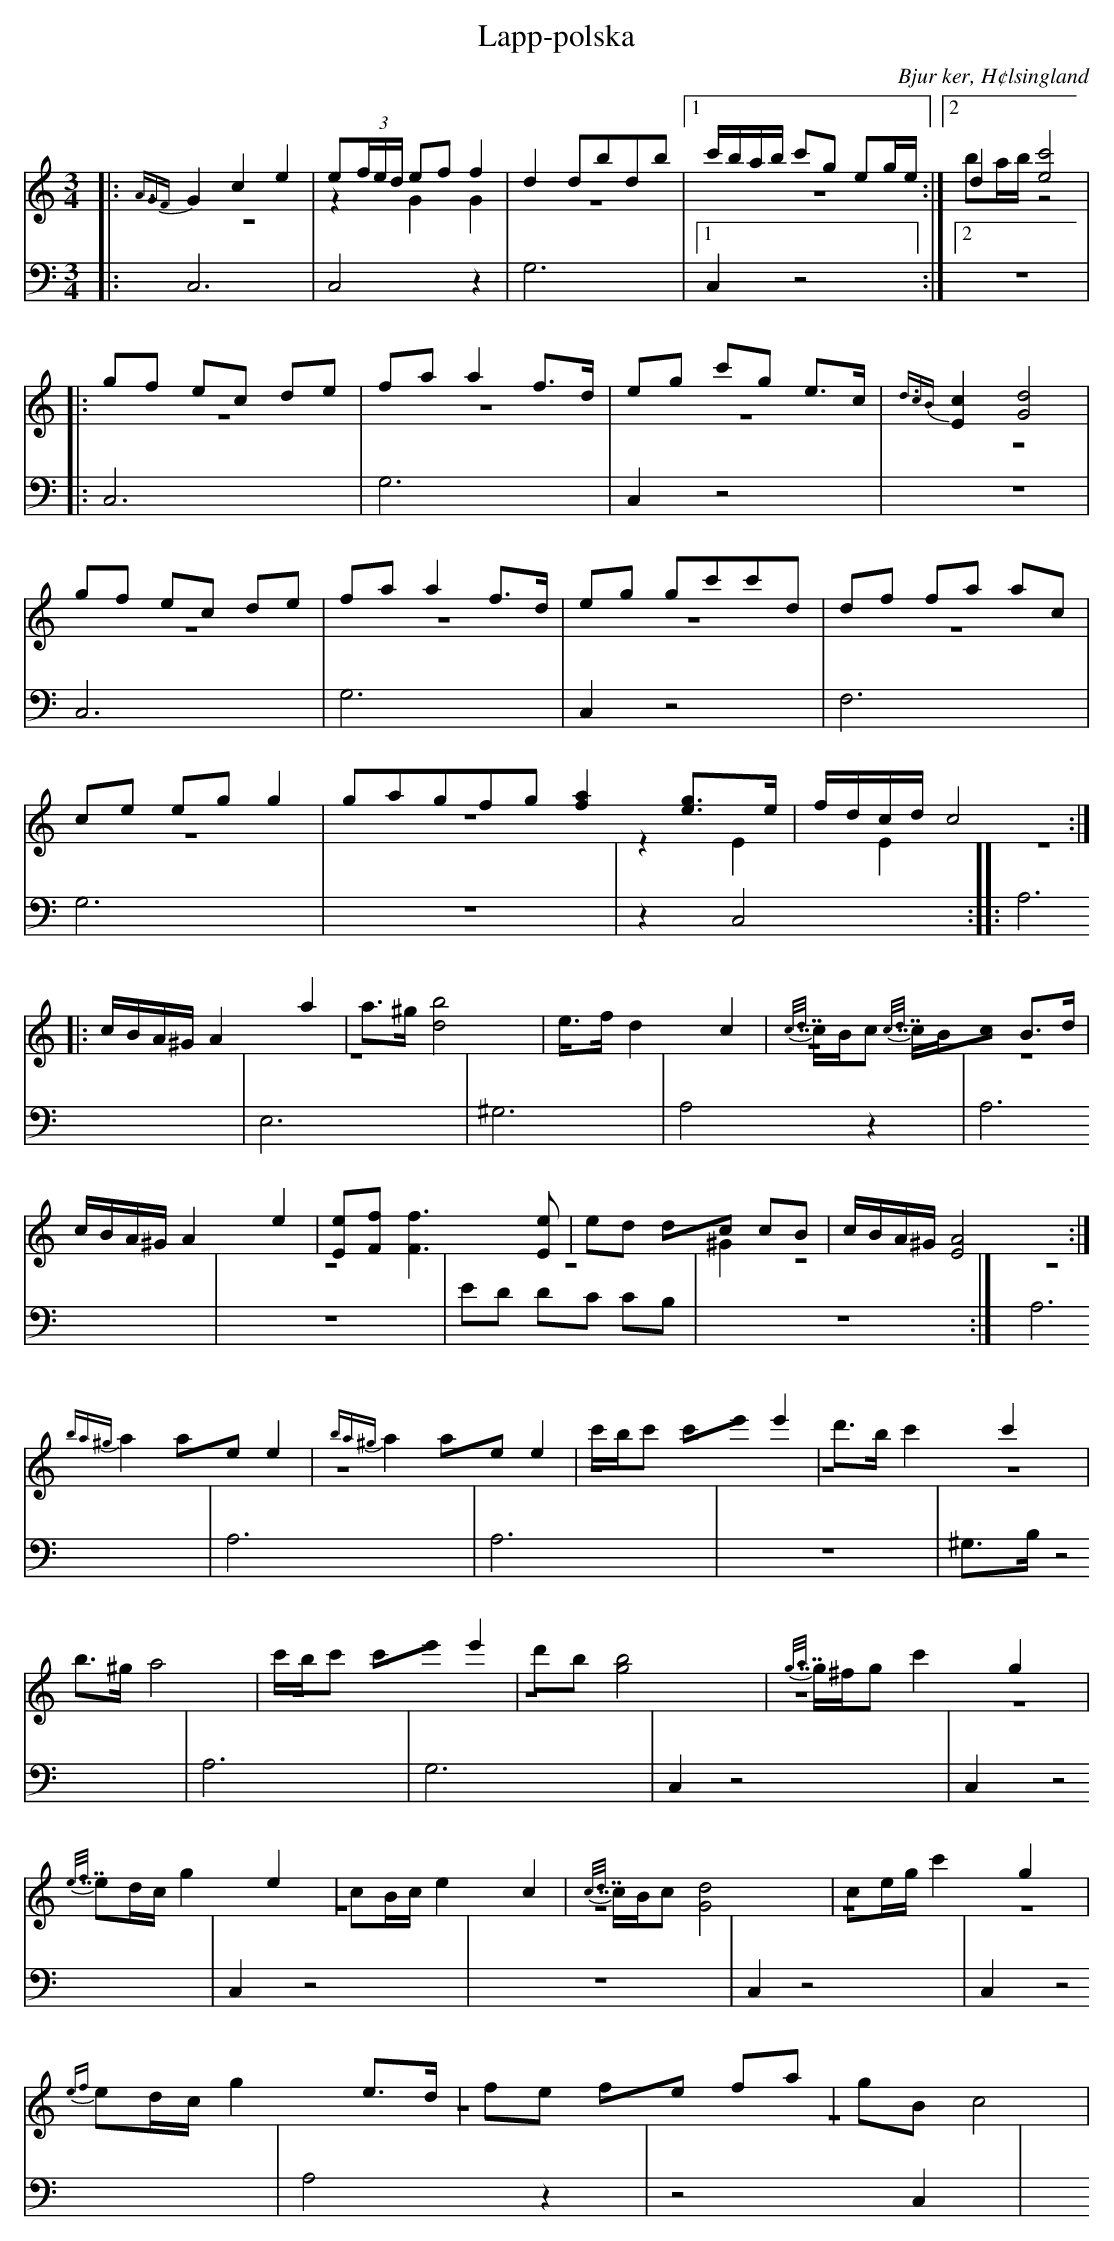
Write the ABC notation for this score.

X:1
T: Lapp-polska
O: Bjur ker, H¢lsingland
M: 3/4
L: 1/8
K: C
V:1
V:2 merge
V:3
V:1
|:{A3/2GF}G2 c2 e2|e(3f/e/d/ ef f2|d2 dbdb|1 c'/b/a/b/ c'g eg/e/:|2 d2 [e4c'4]|
|:gf ec de|fa a2 f>d|eg c'g e>c|{d3/2cB}[c2E2] [G4d4]|
gf ec de|fa a2 f>d|eg gc'c'd|df fa ac|
ce eg g2|g2/5a2/5g2/5f2/5g2/5 [f2a2] [eg]>e|f/d/c/d/  c4:|
|:c/B/A/^G/ A2 a2|a>^g [d4b4]|e>f d2 c2|{c7/8d7/8}c/B/c {c7/8d7/8}c/B/c B>d|
c/B/A/^G/ A2 e2|[Ee][Ff] [F3f3] [Ee] |ed dc cB|c/B/A/^G/ [E4A4]:|
{ba^g}a2 ae e2|{ba^g}a2 ae e2|c'/b/c' c'e' e'2  |d'>b c'2 c'2|
 b>^g a4|c'/b/c' c'e' e'2|d'b [g4b4]|{g7/8a7/8}g/^f/g c'2 g2|
{e7/8f7/8}ed/c/ g2 e2|cB/c/ e2 c2|{c7/8d7/8}c/B/c [G4d4]|ce/g/ c'2 g2|
{ef}ed/c/ g2 e>d|fe fe fa|gB c4|
V:2
|:z6|z2 G2 G2|z6|1 z6:|2 ba/b/ z4|
|:z6|z6|z6|z6|
 z6|z6|z6|z6|
z6|z6|z2 E2 E2:|
|:z6|z6|z6|z6|
 z6|z6|z6|^G2 z4:|
|z6|z6|z6|z6|
 z6|z6|z6|z6|
z6|z6|z6|z6|
z6|z6|z6|
V:3  clef=bass
|:C,6|C,4 z2|G,6|1 C,2 z4:|2 z6|
|:C,6|G,6|C,2 z4|z6|
C,6|G,6|C,2 z4|F,6|
G,6|z6|z2 C,4:|
|:A,6|E,6|^G,6|A,4 z2|
A,6|z6|ED DC CB,|z6:|
A,6|A,6|A,6|z6|
 ^G,>B, z4|A,6|G,6|C,2 z4|
C,2 z4|C,2 z4|z6|C,2 z4|
C,2 z4|A,4 z2|z4 C,2|
